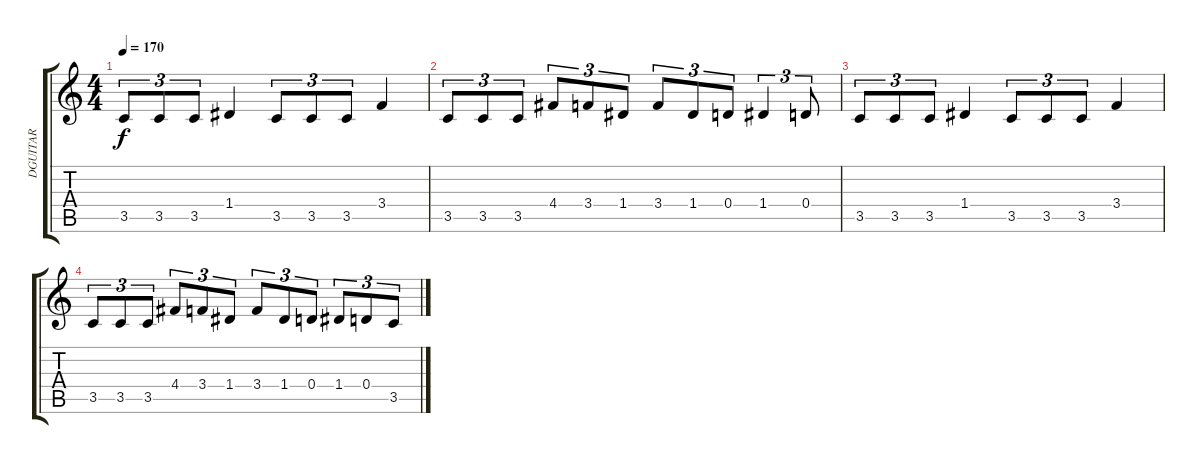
\track ("DGUITAR" "DGUITAR") {instrument distortionguitar}
\staff {score tabs}
\tuning (E4 B3 G3 D3 A2 E2) {hide}
\ts (4 4)
\tempo 170
\clef g2
\ks c
3.5.8{tu (3 2) dy f} 3.5.8{tu (3 2)} 3.5.8{tu (3 2)} 1.4.4 3.5.8{tu (3 2)} 3.5.8{tu (3 2)} 3.5.8{tu (3 2)} 3.4.4 |
3.5.8{tu (3 2)} 3.5.8{tu (3 2)} 3.5.8{tu (3 2)} 4.4.8{tu (3 2)} 3.4.8{tu (3 2)} 1.4.8{tu (3 2)} 3.4.8{tu (3 2)} 1.4.8{tu (3 2)} 0.4.8{tu (3 2)} 1.4.4{tu (3 2)} 0.4.8{tu (3 2)} |
3.5.8{tu (3 2)} 3.5.8{tu (3 2)} 3.5.8{tu (3 2)} 1.4.4 3.5.8{tu (3 2)} 3.5.8{tu (3 2)} 3.5.8{tu (3 2)} 3.4.4 |
3.5.8{tu (3 2)} 3.5.8{tu (3 2)} 3.5.8{tu (3 2)} 4.4.8{tu (3 2)} 3.4.8{tu (3 2)} 1.4.8{tu (3 2)} 3.4.8{tu (3 2)} 1.4.8{tu (3 2)} 0.4.8{tu (3 2)} 1.4.8{tu (3 2)} 0.4.8{tu (3 2)} 3.5.8{tu (3 2)}
